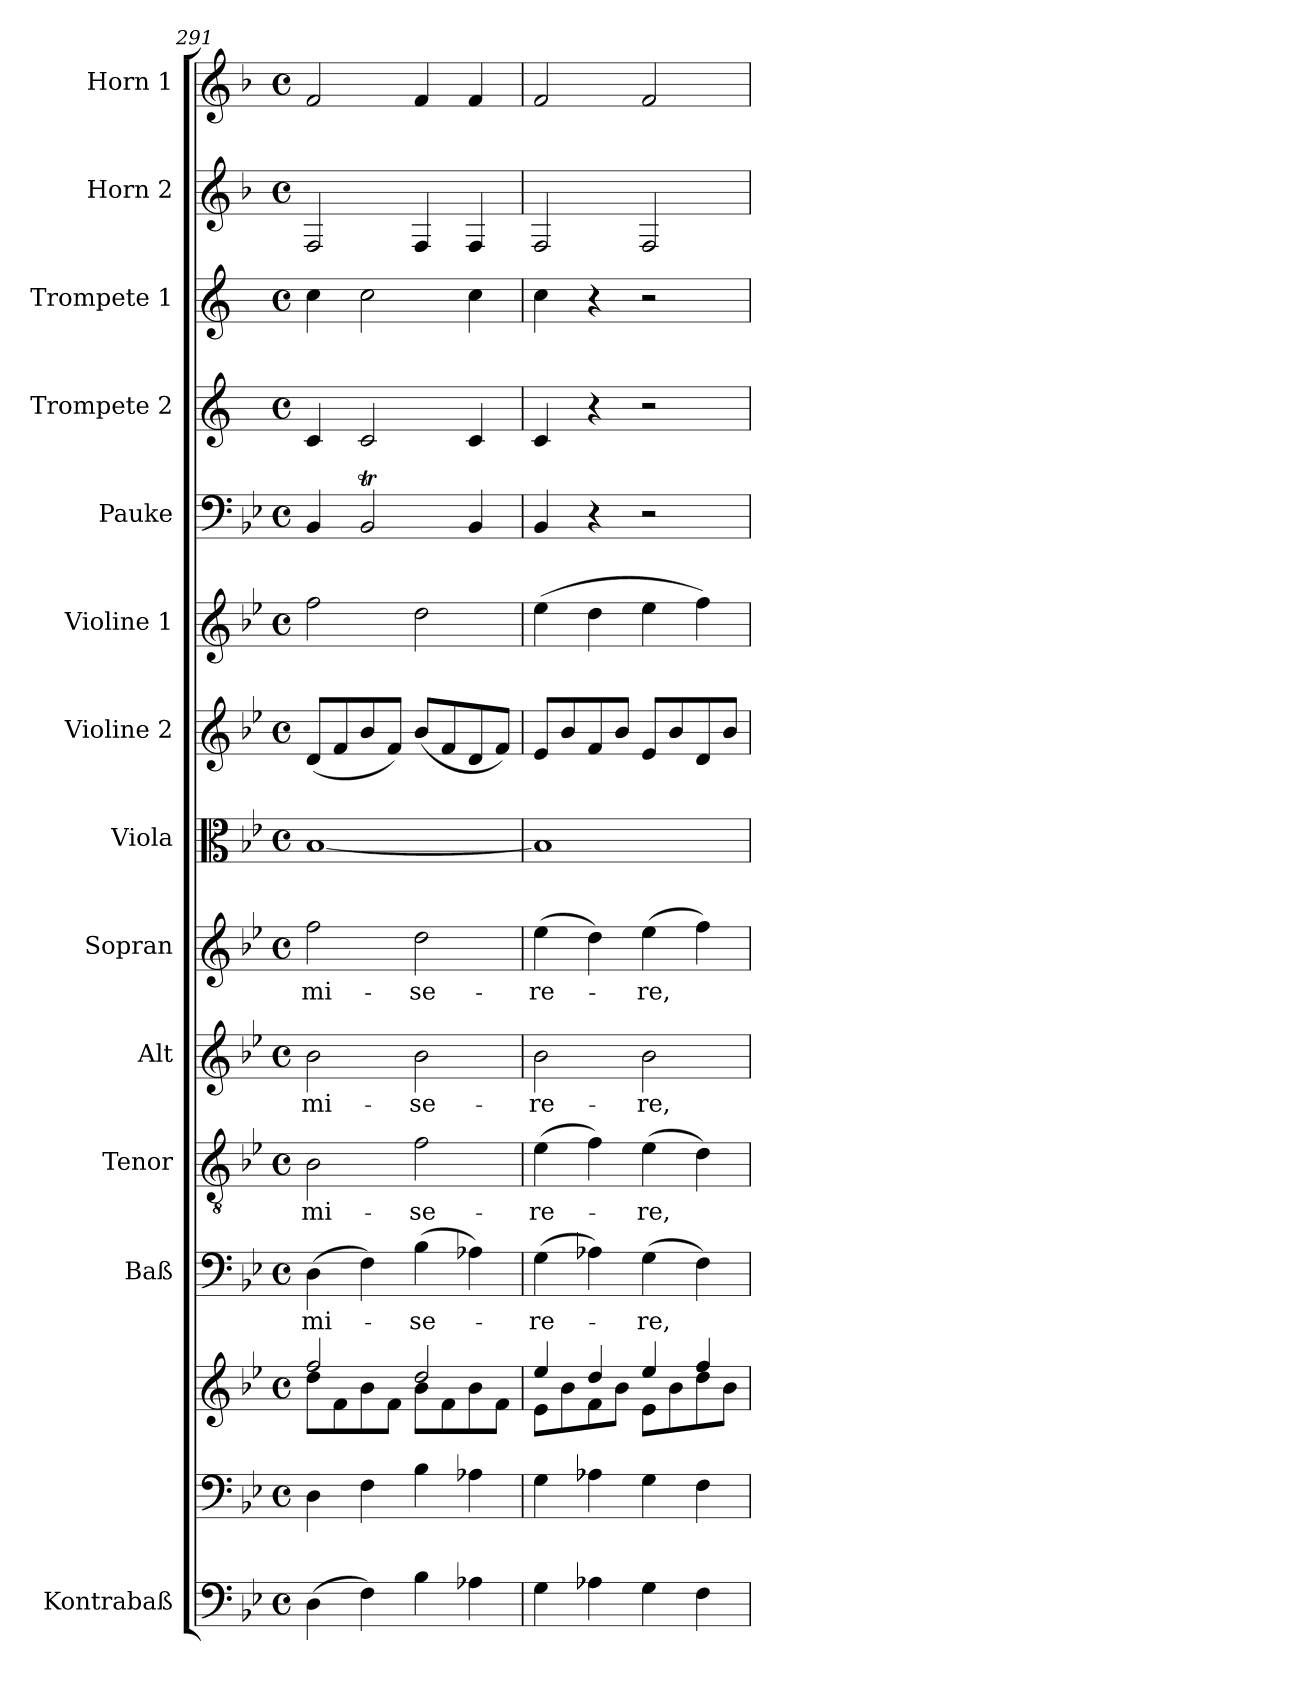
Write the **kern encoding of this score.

**kern	**kern	**kern	**kern	**text	**kern	**text	**kern	**text	**kern	**text	**kern	**kern	**kern	**kern	**kern	**kern	**kern	**kern
*part14	*part13	*part13	*part12	*part12	*part11	*part11	*part10	*part10	*part9	*part9	*part8	*part7	*part6	*part5	*part4	*part3	*part2	*part1
*staff15	*staff14	*staff13	*staff12	*staff12	*staff11	*staff11	*staff10	*staff10	*staff9	*staff9	*staff8	*staff7	*staff6	*staff5	*staff4	*staff3	*staff2	*staff1
*I"Kontrabaß	*	*	*I"Baß	*	*I"Tenor	*	*I"Alt	*	*I"Sopran	*	*I"Viola	*I"Violine 2	*I"Violine 1	*I"Pauke	*I"Trompete 2	*I"Trompete 1	*I"Horn 2	*I"Horn 1
*I'Kb.	*	*	*	*	*	*	*	*	*	*	*I'Vla.	*I'Vl. 2	*I'Vl. 1	*	*I'Tr. 2	*I'Tr. 1	*I'Hr. 2	*I'Hr. 1
!!LO:PB:g=z
*clefF4	*clefF4	*clefG2	*clefF4	*	*clefGv2	*	*clefG2	*	*clefG2	*	*clefC3	*clefG2	*clefG2	*clefF4	*clefG2	*clefG2	*clefG2	*clefG2
*ITrd7c12	*	*	*	*	*	*	*	*	*	*	*	*	*	*	*ITrd1c2	*ITrd1c2	*ITrd4c7	*ITrd4c7
*k[b-e-]	*k[b-e-]	*k[b-e-]	*k[b-e-]	*	*k[b-e-]	*	*k[b-e-]	*	*k[b-e-]	*	*k[b-e-]	*k[b-e-]	*k[b-e-]	*k[b-e-]	*k[b-e-]	*k[b-e-]	*k[b-e-]	*k[b-e-]
*B-:	*B-:	*B-:	*B-:	*	*B-:	*	*B-:	*	*B-:	*	*B-:	*B-:	*B-:	*B-:	*B-:	*B-:	*B-:	*B-:
*M4/4	*M4/4	*M4/4	*M4/4	*	*M4/4	*	*M4/4	*	*M4/4	*	*M4/4	*M4/4	*M4/4	*M4/4	*M4/4	*M4/4	*M4/4	*M4/4
*met(c)	*met(c)	*met(c)	*met(c)	*	*met(c)	*	*met(c)	*	*met(c)	*	*met(c)	*met(c)	*met(c)	*met(c)	*met(c)	*met(c)	*met(c)	*met(c)
=291	=291	=291	=291	=291	=291	=291	=291	=291	=291	=291	=291	=291	=291	=291	=291	=291	=291	=291
*	*	*^	*	*	*	*	*	*	*	*	*	*	*	*	*	*	*	*
!	!	!	!	!	!LO:LY:b	!	!LO:LY:b	!	!LO:LY:b	!	!LO:LY:b	!	!	!	!	!	!	!	!
(>4DD\	4D\	2ff/	8dd\L	(>4D\	mi-	2B-\	mi-	2b-\	mi-	2ff\	mi-	[1B-	(<8d/L	2ff\	4BB-/	4B-/	4b-\	2BB-/	2B-/
.	.	.	8f\	.	.	.	.	.	.	.	.	.	8f/	.	.	.	.	.	.
4FF\)	4F\	.	8b-\	4F\)	.	.	.	.	.	.	.	.	8b-/	.	2BB-T/	2B-/	2b-\	.	.
.	.	.	8f\J	.	.	.	.	.	.	.	.	.	8f/J)	.	.	.	.	.	.
!	!	!	!	!	!LO:LY:b	!	!LO:LY:b	!	!LO:LY:b	!	!LO:LY:b	!	!	!	!	!	!	!	!
4BB-\	4B-\	2dd/	8b-\L	(>4B-\	-se-	2f\	-se-	2b-\	-se-	2dd\	-se-	.	(<8b-/L	2dd\	.	.	.	4BB-/	4B-/
.	.	.	8f\	.	.	.	.	.	.	.	.	.	8f/	.	.	.	.	.	.
4AA-X\	4A-X\	.	8b-\	4A-X\)	.	.	.	.	.	.	.	.	8d/	.	4BB-TTT/	4B-/	4b-\	4BB-/	4B-/
.	.	.	8f\J	.	.	.	.	.	.	.	.	.	8f/J)	.	.	.	.	.	.
=292	=292	=292	=292	=292	=292	=292	=292	=292	=292	=292	=292	=292	=292	=292	=292	=292	=292	=292	=292
!	!	!	!	!	!LO:LY:b	!	!LO:LY:b	!	!LO:LY:b	!	!LO:LY:b	!	!	!	!	!	!	!	!
4GG\	4G\	4ee-/	8e-\L	(>4G\	-re-	(>4e-\	-re-	2b-\	-re-	(>4ee-\	-re-	1B-]	8e-/L	(>4ee-\	4BB-/	4B-/	4b-\	2BB-/	2B-/
.	.	.	8b-\	.	.	.	.	.	.	.	.	.	8b-/	.	.	.	.	.	.
4AA-X\	4A-X\	4dd/	8f\	4A-X\)	.	4f\)	.	.	.	4dd\)	.	.	8f/	4dd\	4r	4r	4r	.	.
.	.	.	8b-\J	.	.	.	.	.	.	.	.	.	8b-/J	.	.	.	.	.	.
!	!	!	!	!	!LO:LY:b	!	!LO:LY:b	!	!LO:LY:b	!	!LO:LY:b	!	!	!	!	!	!	!	!
4GG\	4G\	4ee-/	8e-\L	(>4G\	-re,	(>4e-\	-re,	2b-\	-re,	(>4ee-\	-re,	.	8e-/L	4ee-\	2r	2r	2r	2BB-/	2B-/
.	.	.	8b-\	.	.	.	.	.	.	.	.	.	8b-/	.	.	.	.	.	.
4FF\	4F\	4ff/	8dd\	4F\)	.	4d\)	.	.	.	4ff\)	.	.	8d/	4ff\)	.	.	.	.	.
.	.	.	8b-\J	.	.	.	.	.	.	.	.	.	8b-/J	.	.	.	.	.	.
*	*	*v	*v	*	*	*	*	*	*	*	*	*	*	*	*	*	*	*	*
=	=	=	=	=	=	=	=	=	=	=	=	=	=	=	=	=	=	=
*-	*-	*-	*-	*-	*-	*-	*-	*-	*-	*-	*-	*-	*-	*-	*-	*-	*-	*-
